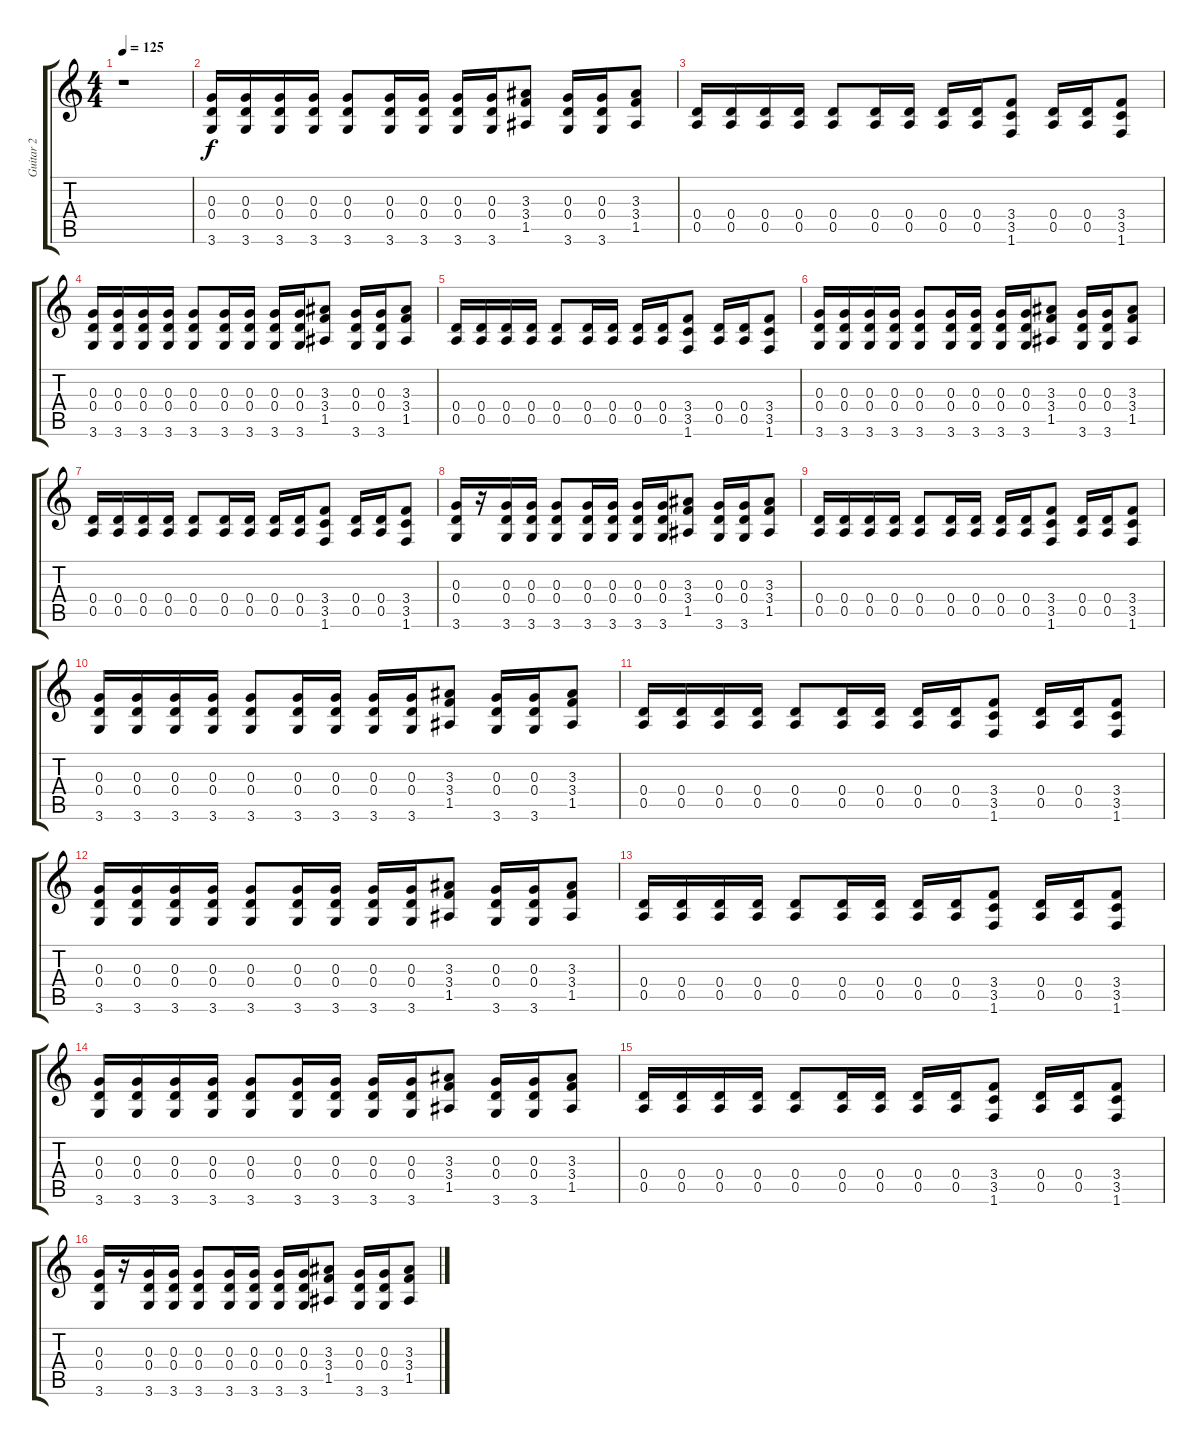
\track ("Guitar 2" "Guitar 2") {instrument distortionguitar}
\staff {score tabs}
\tuning (E4 B3 G3 D3 A2 E2) {hide}
\ts (4 4)
\tempo 125
\clef g2
\ks c
r.1{dy fff} |
(0.3 0.4 3.6).16{dy f} (0.3 0.4 3.6).16 (0.3 0.4 3.6).16 (0.3 0.4 3.6).16 (0.3 0.4 3.6).8 (0.3 0.4 3.6).16 (0.3 0.4 3.6).16 (0.3 0.4 3.6).16 (0.3 0.4 3.6).16 (3.3 3.4 1.5).8 (0.3 0.4 3.6).16 (0.3 0.4 3.6).16 (3.3 3.4 1.5).8 |
(0.4 0.5).16 (0.4 0.5).16 (0.4 0.5).16 (0.4 0.5).16 (0.4 0.5).8 (0.4 0.5).16 (0.4 0.5).16 (0.4 0.5).16 (0.4 0.5).16 (3.4 3.5 1.6).8 (0.4 0.5).16 (0.4 0.5).16 (3.4 3.5 1.6).8 |
(0.3 0.4 3.6).16 (0.3 0.4 3.6).16 (0.3 0.4 3.6).16 (0.3 0.4 3.6).16 (0.3 0.4 3.6).8 (0.3 0.4 3.6).16 (0.3 0.4 3.6).16 (0.3 0.4 3.6).16 (0.3 0.4 3.6).16 (3.3 3.4 1.5).8 (0.3 0.4 3.6).16 (0.3 0.4 3.6).16 (3.3 3.4 1.5).8 |
(0.4 0.5).16 (0.4 0.5).16 (0.4 0.5).16 (0.4 0.5).16 (0.4 0.5).8 (0.4 0.5).16 (0.4 0.5).16 (0.4 0.5).16 (0.4 0.5).16 (3.4 3.5 1.6).8 (0.4 0.5).16 (0.4 0.5).16 (3.4 3.5 1.6).8 |
(0.3 0.4 3.6).16 (0.3 0.4 3.6).16 (0.3 0.4 3.6).16 (0.3 0.4 3.6).16 (0.3 0.4 3.6).8 (0.3 0.4 3.6).16 (0.3 0.4 3.6).16 (0.3 0.4 3.6).16 (0.3 0.4 3.6).16 (3.3 3.4 1.5).8 (0.3 0.4 3.6).16 (0.3 0.4 3.6).16 (3.3 3.4 1.5).8 |
(0.4 0.5).16 (0.4 0.5).16 (0.4 0.5).16 (0.4 0.5).16 (0.4 0.5).8 (0.4 0.5).16 (0.4 0.5).16 (0.4 0.5).16 (0.4 0.5).16 (3.4 3.5 1.6).8 (0.4 0.5).16 (0.4 0.5).16 (3.4 3.5 1.6).8 |
(0.3 0.4 3.6).16 r.16 (0.3 0.4 3.6).16 (0.3 0.4 3.6).16 (0.3 0.4 3.6).8 (0.3 0.4 3.6).16 (0.3 0.4 3.6).16 (0.3 0.4 3.6).16 (0.3 0.4 3.6).16 (3.3 3.4 1.5).8 (0.3 0.4 3.6).16 (0.3 0.4 3.6).16 (3.3 3.4 1.5).8 |
(0.4 0.5).16 (0.4 0.5).16 (0.4 0.5).16 (0.4 0.5).16 (0.4 0.5).8 (0.4 0.5).16 (0.4 0.5).16 (0.4 0.5).16 (0.4 0.5).16 (3.4 3.5 1.6).8 (0.4 0.5).16 (0.4 0.5).16 (3.4 3.5 1.6).8 |
(0.3 0.4 3.6).16 (0.3 0.4 3.6).16 (0.3 0.4 3.6).16 (0.3 0.4 3.6).16 (0.3 0.4 3.6).8 (0.3 0.4 3.6).16 (0.3 0.4 3.6).16 (0.3 0.4 3.6).16 (0.3 0.4 3.6).16 (3.3 3.4 1.5).8 (0.3 0.4 3.6).16 (0.3 0.4 3.6).16 (3.3 3.4 1.5).8 |
(0.4 0.5).16 (0.4 0.5).16 (0.4 0.5).16 (0.4 0.5).16 (0.4 0.5).8 (0.4 0.5).16 (0.4 0.5).16 (0.4 0.5).16 (0.4 0.5).16 (3.4 3.5 1.6).8 (0.4 0.5).16 (0.4 0.5).16 (3.4 3.5 1.6).8 |
(0.3 0.4 3.6).16 (0.3 0.4 3.6).16 (0.3 0.4 3.6).16 (0.3 0.4 3.6).16 (0.3 0.4 3.6).8 (0.3 0.4 3.6).16 (0.3 0.4 3.6).16 (0.3 0.4 3.6).16 (0.3 0.4 3.6).16 (3.3 3.4 1.5).8 (0.3 0.4 3.6).16 (0.3 0.4 3.6).16 (3.3 3.4 1.5).8 |
(0.4 0.5).16 (0.4 0.5).16 (0.4 0.5).16 (0.4 0.5).16 (0.4 0.5).8 (0.4 0.5).16 (0.4 0.5).16 (0.4 0.5).16 (0.4 0.5).16 (3.4 3.5 1.6).8 (0.4 0.5).16 (0.4 0.5).16 (3.4 3.5 1.6).8 |
(0.3 0.4 3.6).16 (0.3 0.4 3.6).16 (0.3 0.4 3.6).16 (0.3 0.4 3.6).16 (0.3 0.4 3.6).8 (0.3 0.4 3.6).16 (0.3 0.4 3.6).16 (0.3 0.4 3.6).16 (0.3 0.4 3.6).16 (3.3 3.4 1.5).8 (0.3 0.4 3.6).16 (0.3 0.4 3.6).16 (3.3 3.4 1.5).8 |
(0.4 0.5).16 (0.4 0.5).16 (0.4 0.5).16 (0.4 0.5).16 (0.4 0.5).8 (0.4 0.5).16 (0.4 0.5).16 (0.4 0.5).16 (0.4 0.5).16 (3.4 3.5 1.6).8 (0.4 0.5).16 (0.4 0.5).16 (3.4 3.5 1.6).8 |
(0.3 0.4 3.6).16 r.16 (0.3 0.4 3.6).16 (0.3 0.4 3.6).16 (0.3 0.4 3.6).8 (0.3 0.4 3.6).16 (0.3 0.4 3.6).16 (0.3 0.4 3.6).16 (0.3 0.4 3.6).16 (3.3 3.4 1.5).8 (0.3 0.4 3.6).16 (0.3 0.4 3.6).16 (3.3 3.4 1.5).8
